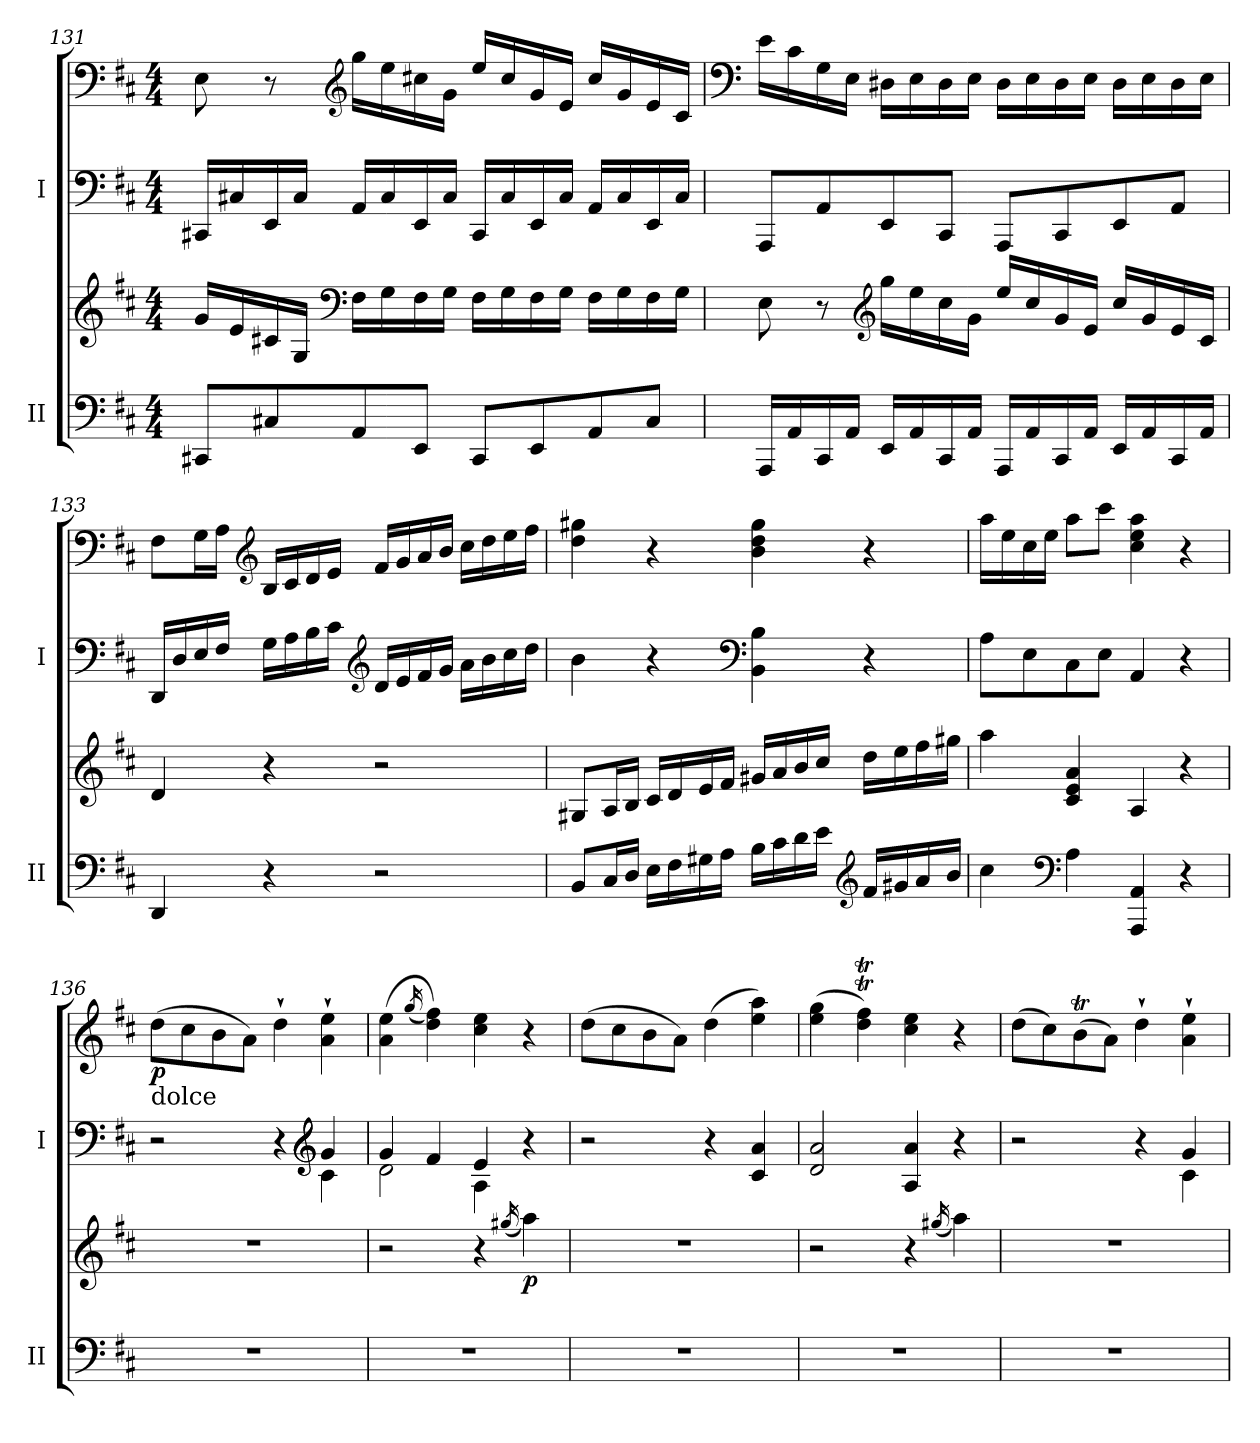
**kern	**kern	**dynam	**kern	**kern	**dynam
*part2	*part2	*part2	*part1	*part1	*part1
*staff4	*staff3	*staff3/4	*staff2	*staff1	*staff1/2
*I"II	*	*	*I"I	*	*
*I'II	*	*	*I'I	*	*
!!LO:LB:g=z
*clefF4	*clefG2	*	*clefF4	*clefF4	*
*k[f#c#]	*k[f#c#]	*	*k[f#c#]	*k[f#c#]	*
*M4/4	*M4/4	*	*M4/4	*M4/4	*
=131	=131	=131	=131	=131	=131
8CC#X/L	16g/LL	.	16CC#X/LL	8E\	.
.	16e/	.	16C#X/	.	.
8C#X/	16c#X/	.	16EE/	8r	.
.	16G/JJ	.	16C#/JJ	.	.
*	*clefF4	*	*	*clefG2	*
8AA/	16F#\LL	.	16AA/LL	16gg\LL	.
.	16G\	.	16C#/	16ee\	.
8EE/J	16F#\	.	16EE/	16cc#X\	.
.	16G\JJ	.	16C#/JJ	16g\JJ	.
8CC#/L	16F#\LL	.	16CC#/LL	16ee/LL	.
.	16G\	.	16C#/	16cc#/	.
8EE/	16F#\	.	16EE/	16g/	.
.	16G\JJ	.	16C#/JJ	16e/JJ	.
8AA/	16F#\LL	.	16AA/LL	16cc#/LL	.
.	16G\	.	16C#/	16g/	.
8C#/J	16F#\	.	16EE/	16e/	.
.	16G\JJ	.	16C#/JJ	16c#/JJ	.
=132	=132	=132	=132	=132	=132
*	*	*	*	*clefF4	*
16AAA/LL	8E\	.	8AAA/L	16e\LL	.
16AA/	.	.	.	16c#\	.
16CC#/	8r	.	8AA/	16G\	.
16AA/JJ	.	.	.	16E\JJ	.
*	*clefG2	*	*	*	*
16EE/LL	16gg\LL	.	8EE/	16D#X\LL	.
16AA/	16ee\	.	.	16E\	.
16CC#/	16cc#\	.	8CC#/J	16D#\	.
16AA/JJ	16g\JJ	.	.	16E\JJ	.
16AAA/LL	16ee/LL	.	8AAA/L	16D#\LL	.
16AA/	16cc#/	.	.	16E\	.
16CC#/	16g/	.	8CC#/	16D#\	.
16AA/JJ	16e/JJ	.	.	16E\JJ	.
16EE/LL	16cc#/LL	.	8EE/	16D#\LL	.
16AA/	16g/	.	.	16E\	.
16CC#/	16e/	.	8AA/J	16D#\	.
16AA/JJ	16c#/JJ	.	.	16E\JJ	.
!!LO:LB:g=z
=133	=133	=133	=133	=133	=133
4DD/	4d/	.	16DD/LL	8F#\L	.
.	.	.	16D/	.	.
.	.	.	16E/	16G\L	.
.	.	.	16F#/JJ	16A\JJ	.
*	*	*	*	*clefG2	*
4r	4r	.	16G\LL	16B/LL	.
.	.	.	16A\	16c#/	.
.	.	.	16B\	16d/	.
.	.	.	16c#\JJ	16e/JJ	.
*	*	*	*clefG2	*	*
2r	2r	.	16d/LL	16f#/LL	.
.	.	.	16e/	16g/	.
.	.	.	16f#/	16a/	.
.	.	.	16g/JJ	16b/JJ	.
.	.	.	16a\LL	16cc#\LL	.
.	.	.	16b\	16dd\	.
.	.	.	16cc#\	16ee\	.
.	.	.	16dd\JJ	16ff#\JJ	.
=134	=134	=134	=134	=134	=134
8BB/L	8G#X/L	.	4b\	4dd\ 4gg#X\	.
16C#/L	16A/L	.	.	.	.
16D/JJ	16B/JJ	.	.	.	.
16E\LL	16c#/LL	.	4r	4r	.
16F#\	16d/	.	.	.	.
16G#X\	16e/	.	.	.	.
16A\JJ	16f#/JJ	.	.	.	.
*	*	*	*clefF4	*	*
16B\LL	16g#X/LL	.	4BB\ 4B\	4b\ 4dd\ 4gg#\	.
16c#\	16a/	.	.	.	.
16d\	16b/	.	.	.	.
16e\JJ	16cc#/JJ	.	.	.	.
*clefG2	*	*	*	*	*
16f#/LL	16dd\LL	.	4r	4r	.
16g#X/	16ee\	.	.	.	.
16a/	16ff#\	.	.	.	.
16b/JJ	16gg#X\JJ	.	.	.	.
!!LO:PB:g=z
=135	=135	=135	=135	=135	=135
4cc#\	4aa\	.	8A\L	16aa\LL	.
.	.	.	.	16ee\	.
.	.	.	8E\	16cc#\	.
.	.	.	.	16ee\JJ	.
*clefF4	*	*	*	*	*
4A\	4c#/ 4e/ 4a/	.	8C#\	8aa\L	.
.	.	.	8E\J	8ccc#\J	.
4AAA/ 4AA/	4A/	.	4AA/	4cc#\ 4ee\ 4aa\	.
4r	4r	.	4r	4r	.
=136	=136	=136	=136	=136	=136
*	*	*	*^	*	*
!	!	!	!	!	!LO:TX:b:t=dolce	!
!	!	!	!	!	!	!LO:DY:b
1r	1r	.	2r	2ryy	(>8dd\L	p
.	.	.	.	.	8cc#\	.
.	.	.	.	.	8b\	.
.	.	.	.	.	8a\J)	.
.	.	.	4r	4ryy	4dd`\	.
*	*	*	*clefG2	*	*	*
.	.	.	4g/	4c#\	4a\` 4ee\`	.
=137	=137	=137	=137	=137	=137	=137
1r	2r	.	4g/	2d\	(>4a\ 4ee\	.
.	.	.	.	.	(<16qgg/	.
.	.	.	4f#/	.	4dd\ 4ff#\))	.
.	4r	.	4e/	4A\	4cc#\ 4ee\	.
.	(<16qgg#X/	.	.	.	.	.
!	!	!LO:DY:b	!	!	!	!
.	4aa\)	p	4r	4ryy	4r	.
*	*	*	*v	*v	*	*
=138	=138	=138	=138	=138	=138
1r	1r	.	2r	(>8dd\L	.
.	.	.	.	8cc#\	.
.	.	.	.	8b\	.
.	.	.	.	8a\J)	.
.	.	.	4r	(>4dd\	.
.	.	.	4c#/ 4a/	4ee\ 4aa\)	.
=139	=139	=139	=139	=139	=139
1r	2r	.	2d/ 2a/	(>4ee\ 4gg\	.
.	.	.	.	4dd\T 4ff#\T)	.
.	4r	.	4A/ 4a/	4cc#\ 4ee\	.
.	(<16qgg#X/	.	.	.	.
.	4aa\)	.	4r	4r	.
=140	=140	=140	=140	=140	=140
*	*	*	*^	*	*
1r	1r	.	2r	2ryy	(>8dd\L	.
.	.	.	.	.	8cc#\)	.
.	.	.	.	.	(>8bT\	.
.	.	.	.	.	8a\J)	.
.	.	.	4r	4ryy	4dd`\	.
.	.	.	4g/	4c#\	4a\` 4ee\`	.
*	*	*	*v	*v	*	*
=	=	=	=	=	=
*-	*-	*-	*-	*-	*-
